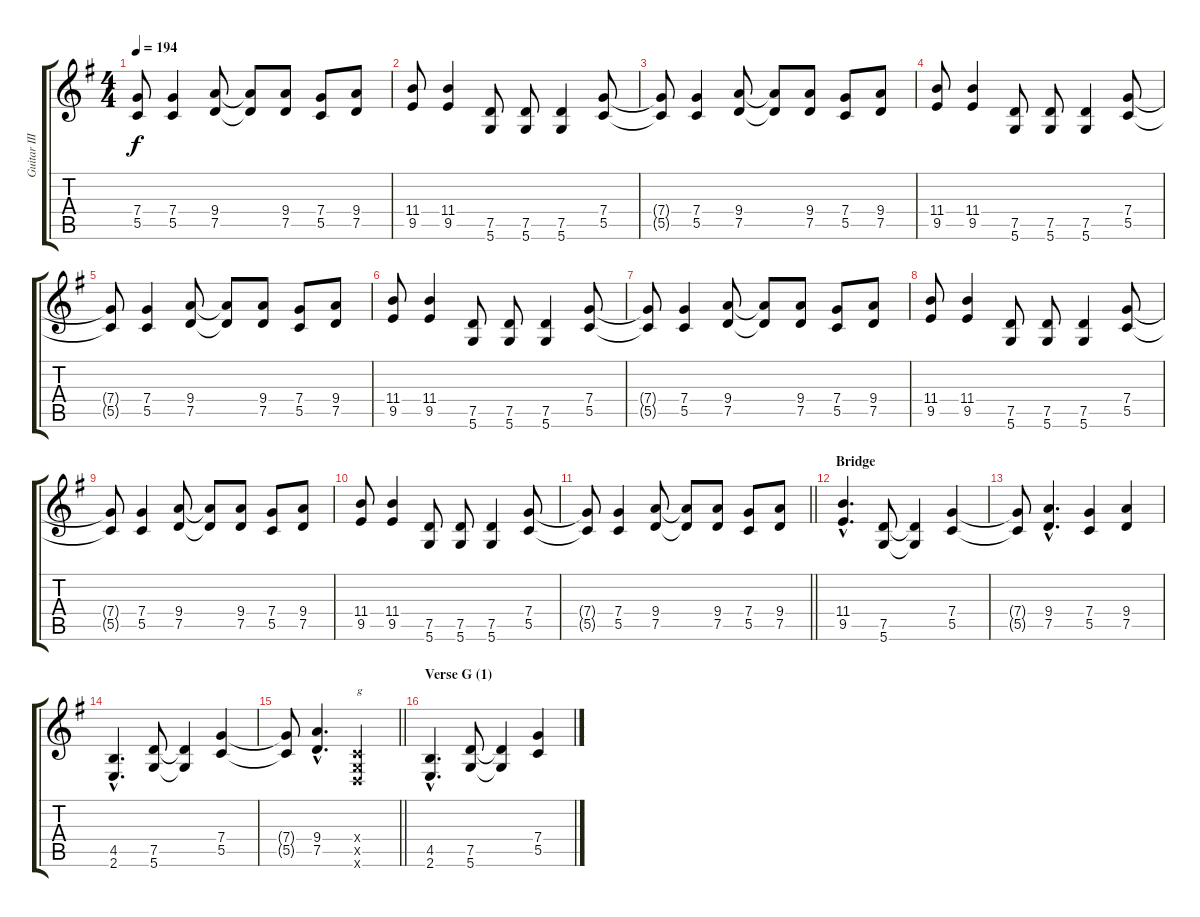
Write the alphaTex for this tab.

\track ("Guitar III" "Guitar III") {instrument distortionguitar}
\staff {score tabs}
\tuning (D4 A3 F3 C3 G2 D2) {hide}
\ts (4 4)
\tempo 194
\clef g2
\ks eminor
(7.4{t} 5.5{t}).8{dy f} (7.4 5.5).4 (9.4 7.5).8 (9.4{t} 7.5{t}).8 (9.4 7.5).8 (7.4 5.5).8 (9.4 7.5).8 |
(11.4 9.5).8 (11.4 9.5).4 (7.5 5.6).8 (7.5 5.6).8 (7.5 5.6).4 (7.4 5.5).8 |
(7.4{t} 5.5{t}).8 (7.4 5.5).4 (9.4 7.5).8 (9.4{t} 7.5{t}).8 (9.4 7.5).8 (7.4 5.5).8 (9.4 7.5).8 |
(11.4 9.5).8 (11.4 9.5).4 (7.5 5.6).8 (7.5 5.6).8 (7.5 5.6).4 (7.4 5.5).8 |
(7.4{t} 5.5{t}).8 (7.4 5.5).4 (9.4 7.5).8 (9.4{t} 7.5{t}).8 (9.4 7.5).8 (7.4 5.5).8 (9.4 7.5).8 |
(11.4 9.5).8 (11.4 9.5).4 (7.5 5.6).8 (7.5 5.6).8 (7.5 5.6).4 (7.4 5.5).8 |
(7.4{t} 5.5{t}).8 (7.4 5.5).4 (9.4 7.5).8 (9.4{t} 7.5{t}).8 (9.4 7.5).8 (7.4 5.5).8 (9.4 7.5).8 |
(11.4 9.5).8 (11.4 9.5).4 (7.5 5.6).8 (7.5 5.6).8 (7.5 5.6).4 (7.4 5.5).8 |
(7.4{t} 5.5{t}).8 (7.4 5.5).4 (9.4 7.5).8 (9.4{t} 7.5{t}).8 (9.4 7.5).8 (7.4 5.5).8 (9.4 7.5).8 |
(11.4 9.5).8 (11.4 9.5).4 (7.5 5.6).8 (7.5 5.6).8 (7.5 5.6).4 (7.4 5.5).8 |
\barLineRight lightlight
(7.4{t} 5.5{t}).8 (7.4 5.5).4 (9.4 7.5).8 (9.4{t} 7.5{t}).8 (9.4 7.5).8 (7.4 5.5).8 (9.4 7.5).8 |
\section ("" "Bridge")
(11.4{hac} 9.5{hac}).4{d} (7.5 5.6).8 (7.5{t} 5.6{t}).4 (7.4 5.5).4 |
(7.4{t} 5.5{t}).8 (9.4{hac} 7.5{hac}).4{d} (7.4 5.5).4 (9.4 7.5).4 |
(4.5{hac} 2.6{hac}).4{d} (7.5 5.6).8 (7.5{t} 5.6{t}).4 (7.4 5.5).4 |
\barLineRight lightlight
(7.4{t} 5.5{t}).8 (9.4{hac} 7.5{hac}).4{d} (0.4{x} 0.5{x} 0.6{x}).2{txt "g"} |
\section ("" "Verse G (1)")
(4.5{hac} 2.6{hac}).4{d} (7.5 5.6).8 (7.5{t} 5.6{t}).4 (7.4 5.5).4
